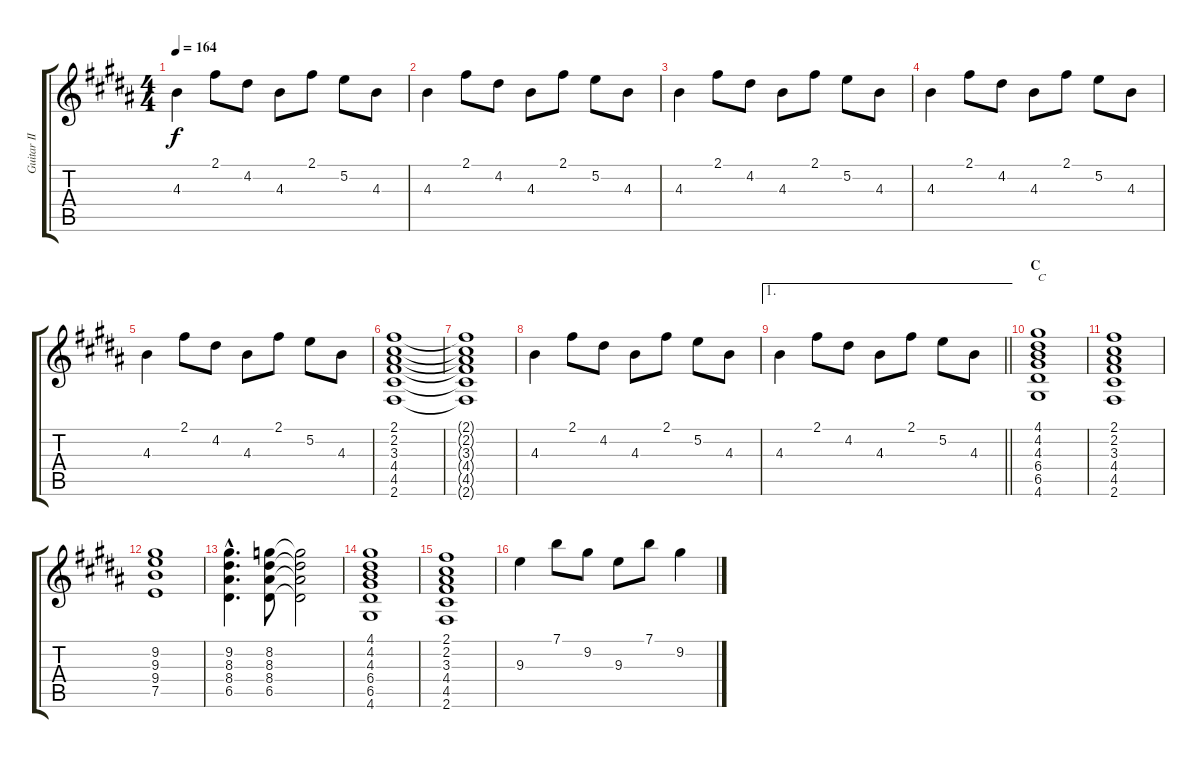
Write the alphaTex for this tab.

\track ("Guitar II" "Guitar II") {instrument distortionguitar}
\staff {score tabs}
\tuning (E4 B3 G3 D3 A2 E2) {hide}
\ts (4 4)
\tempo 164
\clef g2
\ks b
4.3.4{dy f} 2.1.8 4.2.8 4.3.8 2.1.8 5.2.8 4.3.8 |
4.3.4 2.1.8 4.2.8 4.3.8 2.1.8 5.2.8 4.3.8 |
4.3.4 2.1.8 4.2.8 4.3.8 2.1.8 5.2.8 4.3.8 |
4.3.4 2.1.8 4.2.8 4.3.8 2.1.8 5.2.8 4.3.8 |
4.3.4 2.1.8 4.2.8 4.3.8 2.1.8 5.2.8 4.3.8 |
(2.1 2.2 3.3 4.4 4.5 2.6).1 |
(2.1{t} 2.2{t} 3.3{t} 4.4{t} 4.5{t} 2.6{t}).1 |
4.3.4 2.1.8 4.2.8 4.3.8 2.1.8 5.2.8 4.3.8 |
\ae 1
\barLineRight lightlight
4.3.4 2.1.8 4.2.8 4.3.8 2.1.8 5.2.8 4.3.8 |
\section ("" "C")
(4.1 4.2 4.3 6.4 6.5 4.6).1{txt "C" volume 11} |
(2.1 2.2 3.3 4.4 4.5 2.6).1 |
(9.2 9.3 9.4 7.5).1 |
(9.2{hac} 8.3{hac} 8.4{hac} 6.5{hac}).4{d} (8.2 8.3 8.4 6.5).8 (8.2{t} 8.3{t} 8.4{t} 6.5{t}).2 |
(4.1 4.2 4.3 6.4 6.5 4.6).1 |
(2.1 2.2 3.3 4.4 4.5 2.6).1 |
9.3.4 7.1.8 9.2.8 9.3.8 7.1.8 9.2.4
